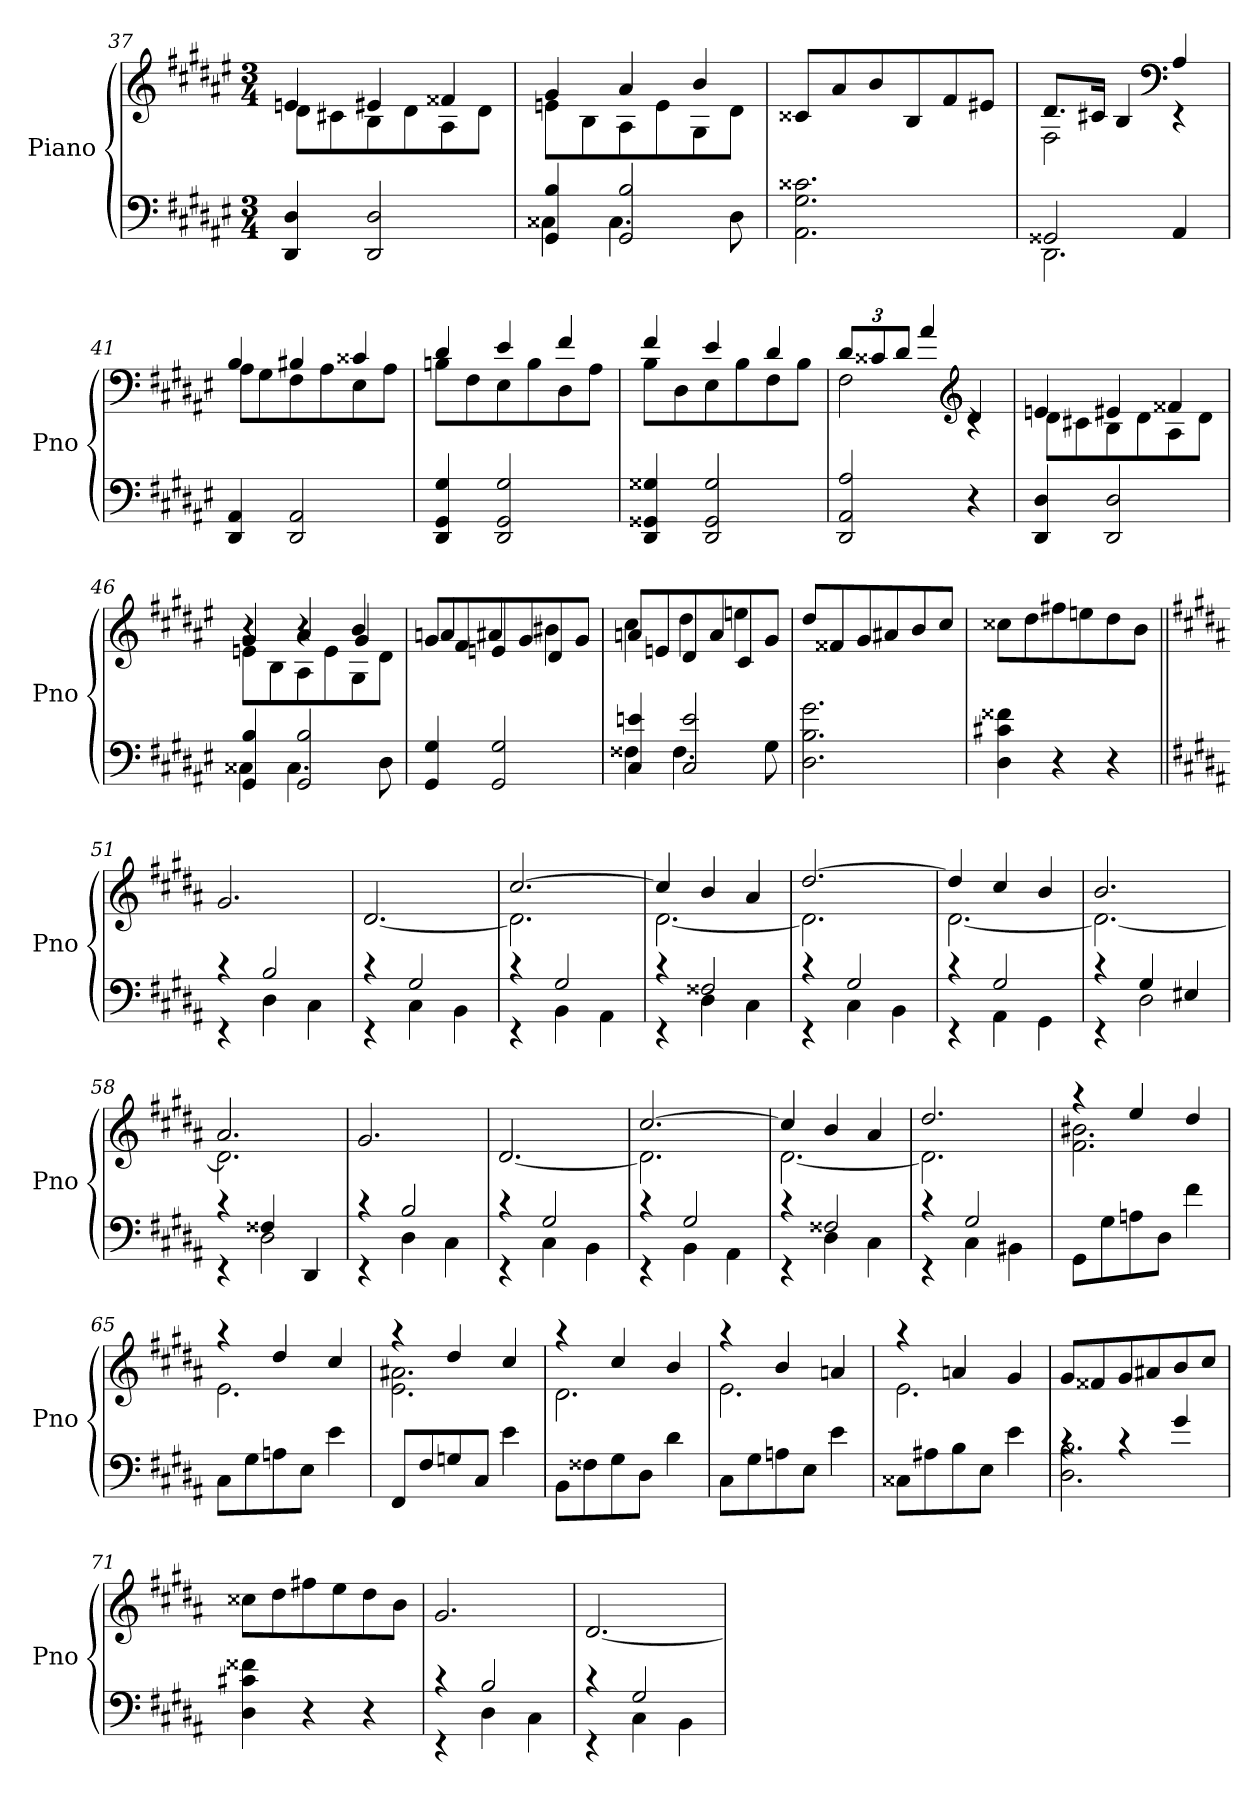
**kern	**kern
*part1	*part1
*staff2	*staff1
*I"Piano	*
*I'Pno	*
*clefF4	*clefG2
*k[f#c#g#d#a#e#]	*k[f#c#g#d#a#e#]
*d#:	*d#:
*M3/4	*M3/4
=37	=37
*	*^
4DD# 4D#	4en	8d#L
.	.	8c#X
2DD# 2D#	4e#X	8B
.	.	8d#
.	4f##X	8A#
.	.	8d#J
=38	=38	=38
*^	*	*
4GG# 4B	4C##X	4g#	8enL
.	.	.	8B
2GG# 2B	4.C##	4a#	8A#
.	.	.	8e
.	.	4b	8G#
.	8D#	.	8d#J
*v	*v	*	*
*	*v	*v
=39	=39
2.AA# 2.G# 2.c##X	8c##XL
.	8a#
.	8b
.	8B
.	8f#
.	8e#XJ
=40	=40
*^	*^
2GG##X	2.DD#	8.d#L	2F#
.	.	16c#XJk	.
.	.	4B	.
*	*	*clefF4	*
4AA#	.	4A#	4rEE
*v	*v	*	*
=41	=41	=41
4DD# 4AA#	4B	8A#L
.	.	8G#
2DD# 2AA#	4B#X	8F#
.	.	8A#
.	4c##X	8E#
.	.	8A#J
=42	=42	=42
4DD# 4GG# 4G#	4d#	8BnL
.	.	8F#
2DD# 2GG# 2G#	4e#	8E#
.	.	8B
.	4f#	8D#
.	.	8A#J
=43	=43	=43
4DD# 4GG##X 4G##X	4f#	8BL
.	.	8D#
2DD# 2GG## 2G##	4e#	8E#
.	.	8B
.	4d#	8F#
.	.	8BJ
=44	=44	=44
2DD# 2AA# 2A#	12d#L	2F#
.	12c##X	.
.	12d#J	.
.	4a#	.
*	*clefG2	*
4r	4d#	4rc
=45	=45	=45
4DD# 4D#	4en	8d#L
.	.	8c#X
2DD# 2D#	4e#X	8B
.	.	8d#
.	4f##X	8A#
.	.	8d#J
=46	=46	=46
*^	*	*^
4GG# 4B	4C##X	4g#	8enL	4r
.	.	.	8B	.
2GG# 2B	4.C##	4a#	8A#	4r
.	.	.	8e	.
.	.	4b	8G#	4g#/
.	8D#	.	8d#J	.
*v	*v	*	*	*
*	*	*v	*v
=47	=47	=47
4GG# 4G#	8g#L	4an/
.	8f#	.
2GG# 2G#	8en	4a#X/
.	8g#	.
.	8d#	4b#X\
.	8g#J	.
=48	=48	=48
*^	*	*
4C# 4en	4F##X	8anL	4cc#\
.	.	8en	.
2C# 2e	4.F##	8d#	4dd#\
.	.	8a	.
.	.	8c#	4een\
.	8G#	8g#J	.
*v	*v	*	*
*	*v	*v
=49	=49
2.D# 2.B 2.g#	8dd#L
.	8f##X
.	8g#
.	8a#X
.	8b
.	8cc#J
=50	=50
4D# 4c#X 4f##X	8cc##XL
.	8dd#
4r	8ff#X
.	8een
4r	8dd#
.	8bJ
=51||	=51||
*k[f#c#g#d#a#]	*k[f#c#g#d#a#]
*^	*
4rc	4rEE	2.g#
2B	4D#	.
.	4C#	.
=52	=52	=52
4rc	4rEE	[2.d#
2G#	4C#	.
.	4BB	.
=53	=53	=53
*	*	*^
4rc	4rEE	[2.cc#	2.d#]
2G#	4BB	.	.
.	4AA#	.	.
=54	=54	=54	=54
4rc	4rEE	4cc#]	[2.d#
2F##X	4D#	4b	.
.	4C#	4a#	.
=55	=55	=55	=55
4rc	4rEE	[2.dd#	2.d#]
2G#	4C#	.	.
.	4BB	.	.
=56	=56	=56	=56
4rc	4rEE	4dd#]	[2.d#
2G#	4AA#	4cc#	.
.	4GG#	4b	.
=57	=57	=57	=57
4rc	4rEE	2.b	2.d#_
4G#	2D#	.	.
4E#X	.	.	.
=58	=58	=58	=58
4rc	4rEE	2.a#	2.d#]
4F##X	2D#	.	.
4DD#	.	.	.
*	*	*v	*v
=59	=59	=59
4rc	4rEE	2.g#
2B	4D#	.
.	4C#	.
=60	=60	=60
4rc	4rEE	[2.d#
2G#	4C#	.
.	4BB	.
=61	=61	=61
*	*	*^
4rc	4rEE	[2.cc#	2.d#]
2G#	4BB	.	.
.	4AA#	.	.
=62	=62	=62	=62
4rc	4rEE	4cc#]	[2.d#
2F##X	4D#	4b	.
.	4C#	4a#	.
=63	=63	=63	=63
4rc	4rEE	2.dd#	2.d#]
2G#	4C#	.	.
.	4BB#X	.	.
*v	*v	*	*
=64	=64	=64
8GG#L	4raa	2.f# 2.b#X
8G#	.	.
8An	4ee	.
8D#J	.	.
4f#	4dd#	.
=65	=65	=65
8C#L	4raa	2.e
8G#	.	.
8An	4dd#	.
8EJ	.	.
4e	4cc#	.
=66	=66	=66
8FF#L	4raa	2.e 2.a#X
8F#	.	.
8Gn	4dd#	.
8C#J	.	.
4e	4cc#	.
=67	=67	=67
8BBL	4raa	2.d#
8F##X	.	.
8G#	4cc#	.
8D#J	.	.
4d#	4b	.
=68	=68	=68
8C#L	4raa	2.e
8G#	.	.
8An	4b	.
8EJ	.	.
4e	4an	.
=69	=69	=69
8C##XL	4raa	2.e
8A#X	.	.
8B	4an	.
8EJ	.	.
4e	4g#	.
*	*v	*v
=70	=70
*^	*
4rc	2.D# 2.B	8g#L
.	.	8f##X
4rc	.	8g#
.	.	8a#X
4g#	.	8b
.	.	8cc#J
*v	*v	*
=71	=71
4D# 4c#X 4f##X	8cc##XL
.	8dd#
4r	8ff#X
.	8ee
4r	8dd#
.	8bJ
=72	=72
*^	*
4rc	4rEE	2.g#
2B	4D#	.
.	4C#	.
=73	=73	=73
4rc	4rEE	[2.d#
2G#	4C#	.
.	4BB	.
*v	*v	*
=	=
*-	*-
